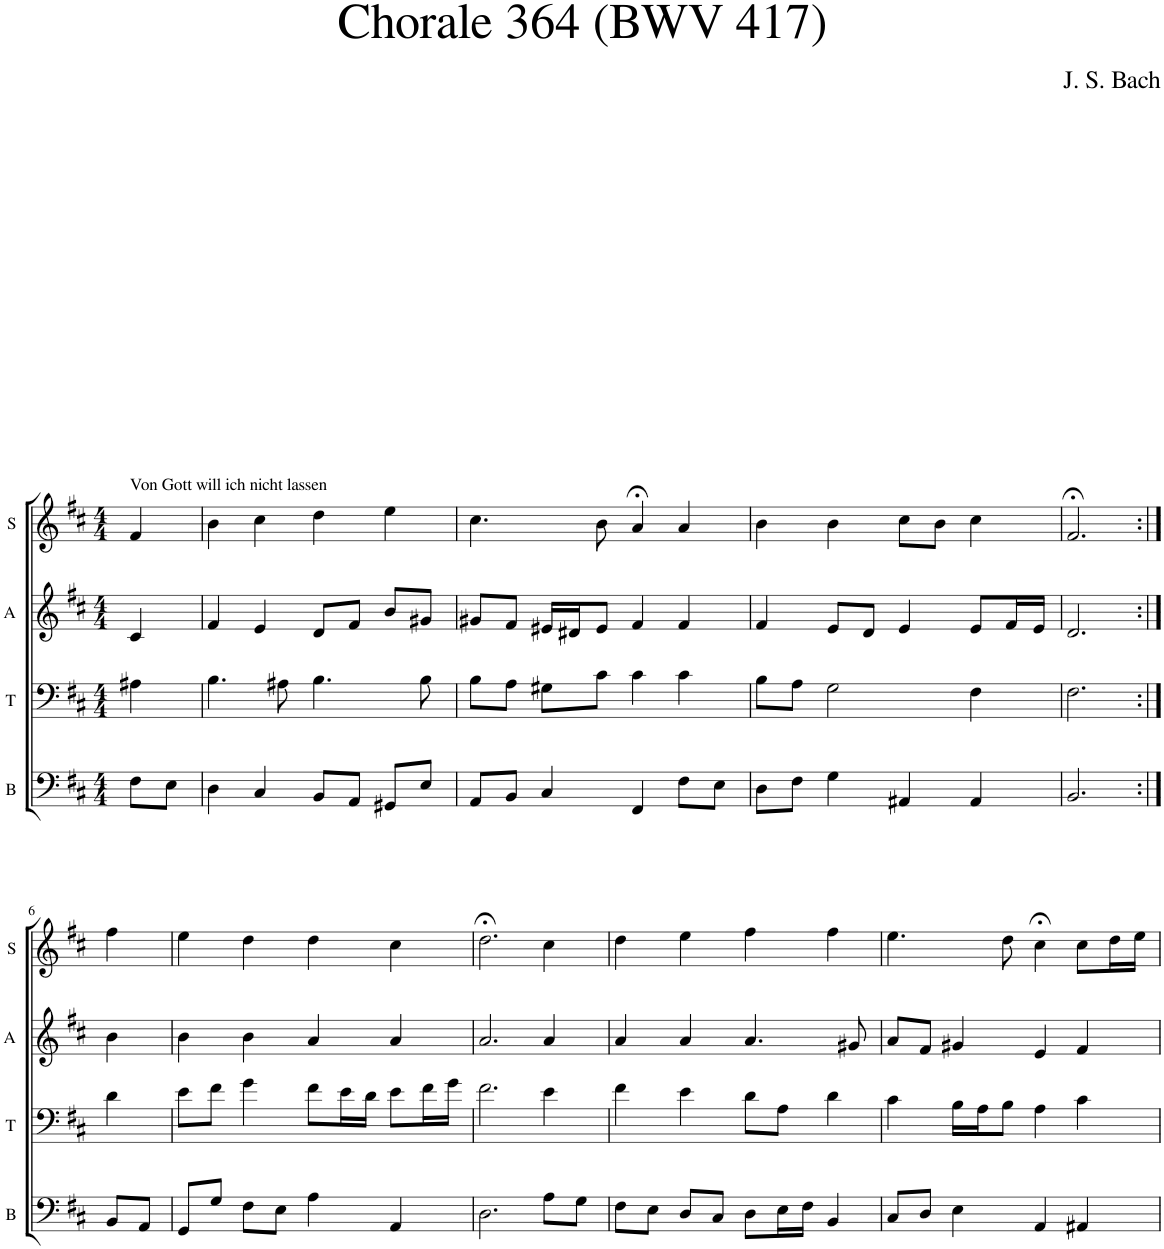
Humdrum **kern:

**kern	**kern	**kern	**kern
*part4	*part3	*part2	*part1
*staff4	*staff3	*staff2	*staff1
*I"B	*I"T	*I"A	*I"S
*I'B	*I'T	*I'A	*I'S
*clefF4	*clefF4	*clefG2	*clefG2
*k[f#c#]	*k[f#c#]	*k[f#c#]	*k[f#c#]
*M4/4	*M4/4	*M4/4	*M4/4
=1	=1	=1	=1
!	!	!	!LO:TX:a:t=Von Gott will ich nicht lassen
8F#\L	4A#X\	4c#/	4f#/
8E\J	.	.	.
=2	=2	=2	=2
4D\	4.B\	4f#/	4b\
4C#/	.	4e/	4cc#\
.	8A#X\	.	.
8BB/L	4.B\	8d/L	4dd\
8AA/J	.	8f#/J	.
8GG#X/L	.	8b/L	4ee\
8E/J	8B\	8g#X/J	.
=3	=3	=3	=3
8AA/L	8B\L	8g#X/L	4.cc#\
8BB/J	8A\J	8f#/J	.
4C#/	8G#X\L	16e#X/LL	.
.	.	16d#X/J	.
.	8c#\J	8e#/J	8b\
4FF#/	4c#\	4f#/	4a;</
8F#\L	4c#\	4f#/	4a/
8E\J	.	.	.
=4	=4	=4	=4
8D\L	8B\L	4f#/	4b\
8F#\J	8A\J	.	.
4G\	2G\	8e/L	4b\
.	.	8d/J	.
4AA#X/	.	4e/	8cc#\L
.	.	.	8b\J
4AA#/	4F#\	8e/L	4cc#\
.	.	16f#/L	.
.	.	16e/JJ	.
=5	=5	=5	=5
2.BB/	2.F#\	2.d/	2.f#;</
!!LO:LB:g=z
=6:|!	=6:|!	=6:|!	=6:|!
8BB/L	4d\	4b\	4ff#\
8AA/J	.	.	.
=7	=7	=7	=7
8GG/L	8e\L	4b\	4ee\
8G/J	8f#\J	.	.
8F#\L	4g\	4b\	4dd\
8E\J	.	.	.
4A\	8f#\L	4a/	4dd\
.	16e\L	.	.
.	16d\JJ	.	.
4AA/	8e\L	4a/	4cc#\
.	16f#\L	.	.
.	16g\JJ	.	.
=8	=8	=8	=8
2.D\	2.f#\	2.a/	2.dd;<\
8A\L	4e\	4a/	4cc#\
8G\J	.	.	.
=9	=9	=9	=9
8F#\L	4f#\	4a/	4dd\
8E\J	.	.	.
8D/L	4e\	4a/	4ee\
8C#/J	.	.	.
8D\L	8d\L	4.a/	4ff#\
16E\L	8A\J	.	.
16F#\JJ	.	.	.
4BB/	4d\	.	4ff#\
.	.	8g#X/	.
=10	=10	=10	=10
8C#/L	4c#\	8a/L	4.ee\
8D/J	.	8f#/J	.
4E\	16B\LL	4g#X/	.
.	16A\J	.	.
.	8B\J	.	8dd\
4AA/	4A\	4e/	4cc#;<\
4AA#X/	4c#\	4f#/	8cc#\L
.	.	.	16dd\L
.	.	.	16ee\JJ
=	=	=	=
*-	*-	*-	*-
